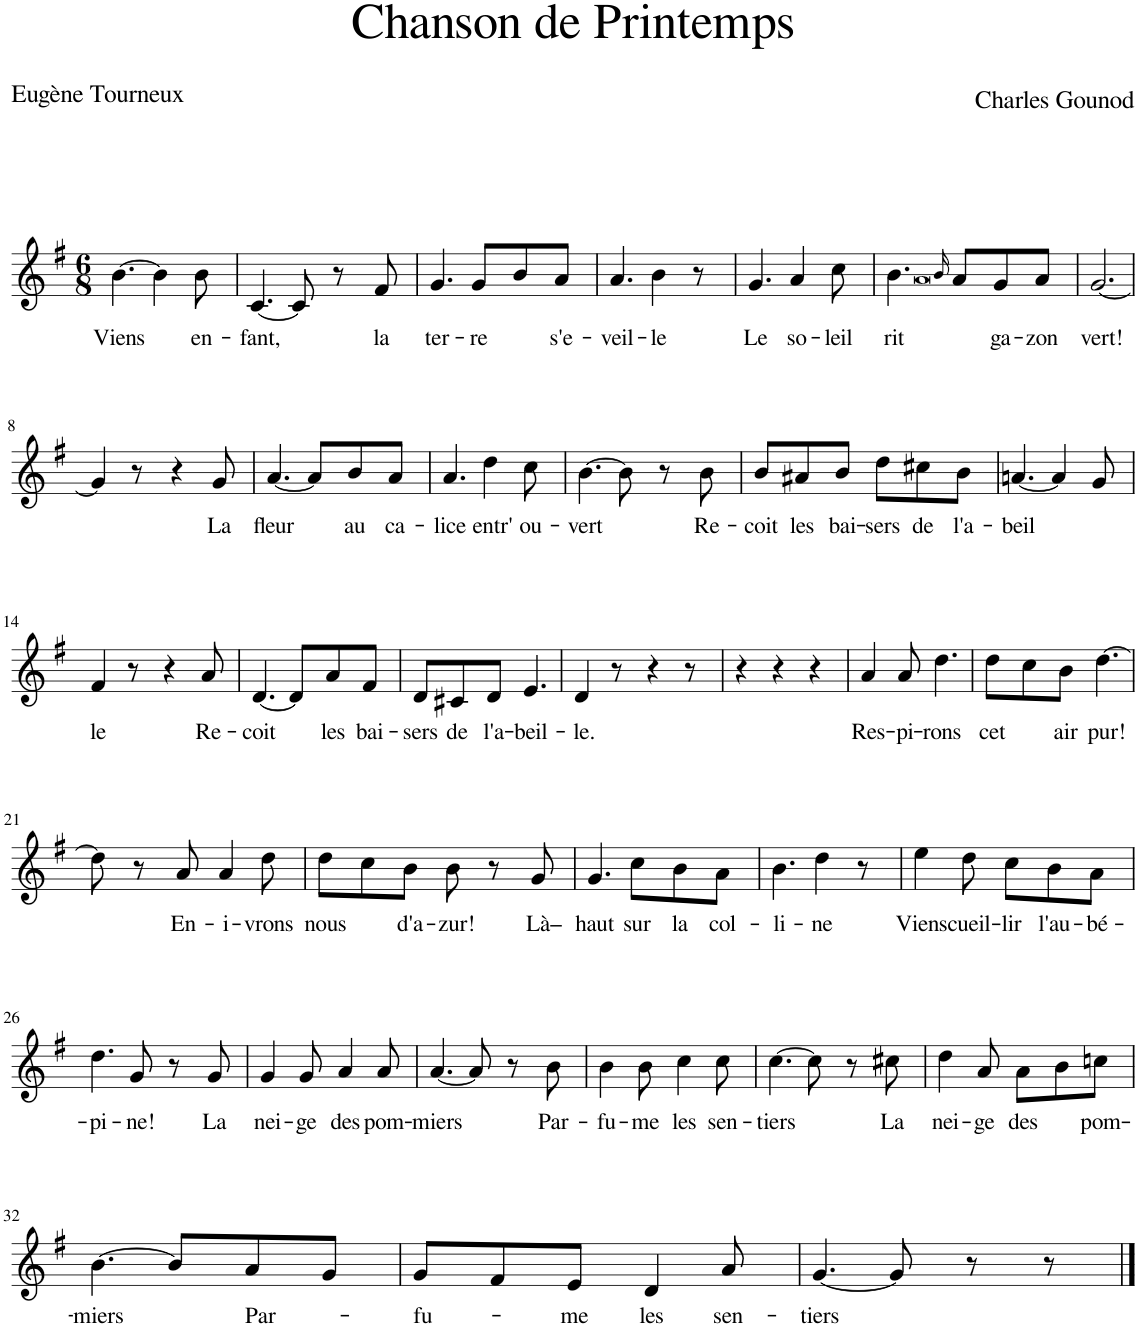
**kern	**text
*part1	*part1
*staff1	*staff1
*I"Piano	*
*I'Pno	*
*clefG2	*
*k[f#]	*
*M6/8	*
=1	=1
!	!LO:LY:b
[4.b\	Viens
4b\]	.
!	!LO:LY:b
8b\	en-
=2	=2
!	!LO:LY:b
[4.c/	-fant,
8c/]	.
8r	.
!	!LO:LY:b
8f#/	la
=3	=3
!	!LO:LY:b
4.g/	ter-
!	!LO:LY:b
8g/L	-re
8b/	.
!	!LO:LY:b
8a/J	s'e-
=4	=4
!	!LO:LY:b
4.a/	-veil-
!	!LO:LY:b
4b\	-le
8r	.
=5	=5
!	!LO:LY:b
4.g/	Le
!	!LO:LY:b
4a/	so-
!	!LO:LY:b
8cc\	-leil
=6	=6
!	!LO:LY:b
4.b\	rit
0qa	.
16qb/	.
8a/L	.
!	!LO:LY:b
8g/	ga-
!	!LO:LY:b
8a/J	-zon
=7	=7
!	!LO:LY:b
[2.g/	vert!
!!LO:LB:g=z
=8	=8
4g/]	.
8r	.
4r	.
!	!LO:LY:b
8g/	La
=9	=9
!	!LO:LY:b
[4.a/	fleur
8a/L]	.
!	!LO:LY:b
8b/	au
!	!LO:LY:b
8a/J	ca-
=10	=10
!	!LO:LY:b
4.a/	-lice
!	!LO:LY:b
4dd\	entr'
!	!LO:LY:b
8cc\	ou-
=11	=11
!	!LO:LY:b
[4.b\	-vert
8b\]	.
8r	.
!	!LO:LY:b
8b\	Re-
=12	=12
!	!LO:LY:b
8b/L	-coit
!	!LO:LY:b
8a#X/	les
!	!LO:LY:b
8b/J	bai-
!	!LO:LY:b
8dd\L	-sers
!	!LO:LY:b
8cc#X\	de
!	!LO:LY:b
8b\J	l'a-
=13	=13
!	!LO:LY:b
[4.an/	-beil
4a/]	.
8g/	.
!!LO:LB:g=z
=14	=14
!	!LO:LY:b
4f#/	-le
8r	.
4r	.
!	!LO:LY:b
8a/	Re-
=15	=15
!	!LO:LY:b
[4.d/	-coit
8d/L]	.
!	!LO:LY:b
8a/	les
!	!LO:LY:b
8f#/J	bai-
=16	=16
!	!LO:LY:b
8d/L	-sers
!	!LO:LY:b
8c#X/	de
!	!LO:LY:b
8d/J	l'a-
!	!LO:LY:b
4.e/	-beil-
=17	=17
!	!LO:LY:b
4d/	-le.
8r	.
4r	.
8r	.
=18	=18
4r	.
4r	.
4r	.
=19	=19
!	!LO:LY:b
4a/	Res-
!	!LO:LY:b
8a/	-pi-
!	!LO:LY:b
4.dd\	-rons
=20	=20
!	!LO:LY:b
8dd\L	cet
8cc\	.
!	!LO:LY:b
8b\J	air
!	!LO:LY:b
[4.dd\	pur!
!!LO:LB:g=z
=21	=21
8dd\]	.
8r	.
!	!LO:LY:b
8a/	En-
!	!LO:LY:b
4a/	-i-
!	!LO:LY:b
8dd\	-vrons
=22	=22
!	!LO:LY:b
8dd\L	nous
8cc\	.
!	!LO:LY:b
8b\J	d'a-
!	!LO:LY:b
8b\	-zur!
8r	.
!	!LO:LY:b
8g/	Là–
=23	=23
!	!LO:LY:b
4.g/	haut
!	!LO:LY:b
8cc\L	sur
!	!LO:LY:b
8b\	la
!	!LO:LY:b
8a\J	col-
=24	=24
!	!LO:LY:b
4.b\	-li-
!	!LO:LY:b
4dd\	-ne
8r	.
=25	=25
!	!LO:LY:b
4ee\	Viens
!	!LO:LY:b
8dd\	cueil-
!	!LO:LY:b
8cc\L	-lir
!	!LO:LY:b
8b\	l'au-
!	!LO:LY:b
8a\J	-bé-
!!LO:LB:g=z
=26	=26
!	!LO:LY:b
4.dd\	-pi-
!	!LO:LY:b
8g/	-ne!
8r	.
!	!LO:LY:b
8g/	La
=27	=27
!	!LO:LY:b
4g/	nei-
!	!LO:LY:b
8g/	-ge
!	!LO:LY:b
4a/	des
!	!LO:LY:b
8a/	pom-
=28	=28
!	!LO:LY:b
[4.a/	-miers
8a/]	.
8r	.
!	!LO:LY:b
8b\	Par-
=29	=29
!	!LO:LY:b
4b\	-fu-
!	!LO:LY:b
8b\	-me
!	!LO:LY:b
4cc\	les
!	!LO:LY:b
8cc\	sen-
=30	=30
!	!LO:LY:b
[4.cc\	-tiers
8cc\]	.
8r	.
!	!LO:LY:b
8cc#X\	La
=31	=31
!	!LO:LY:b
4dd\	nei-
!	!LO:LY:b
8a/	-ge
!	!LO:LY:b
8a\L	des
8b\	.
!	!LO:LY:b
8ccn\J	pom-
!!LO:LB:g=z
=32	=32
!	!LO:LY:b
[4.b\	-miers
8b/L]	.
!	!LO:LY:b
8a/	Par-
8g/J	.
=33	=33
!	!LO:LY:b
8g/L	-fu-
8f#/	.
!	!LO:LY:b
8e/J	-me
!	!LO:LY:b
4d/	les
!	!LO:LY:b
8a/	sen-
=34	=34
!	!LO:LY:b
[4.g/	-tiers
8g/]	.
8r	.
8r	.
==	==
*-	*-
